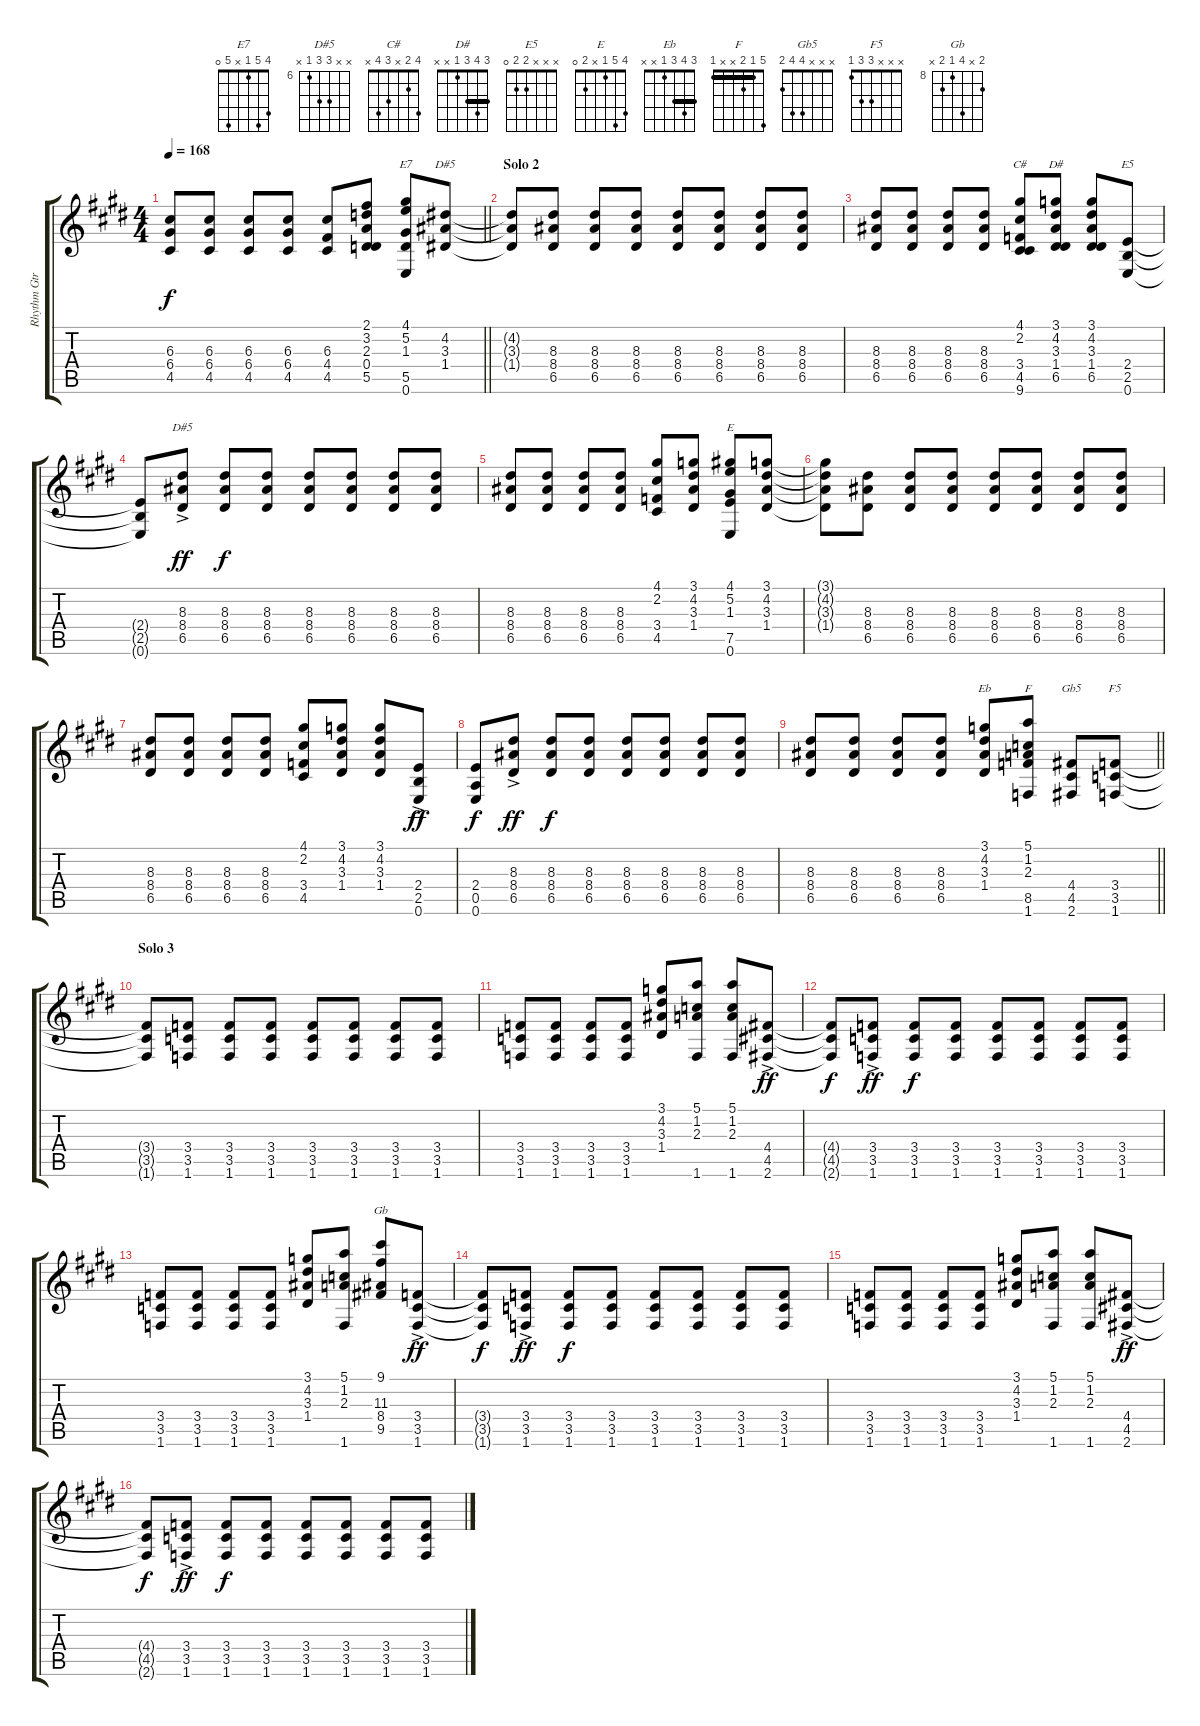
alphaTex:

\track ("Rhythm Gtr. (elec.)" "Rhythm Gtr") {instrument overdrivenguitar}
\staff {score tabs}
\tuning (E4 B3 G3 D3 A2 E2) {hide}
\chord ("E7" 4 5 1 x 5 0)
\chord ("D#5" x 4 3 1 x x)
\chord ("C#" 4 2 x 3 4 x)
\chord ("D#" 3 4 3 1 x x) {barre 3}
\chord ("E5" x x x 2 2 0)
\chord ("D#5" x x 8 8 6 x) {firstfret 6}
\chord ("E" 4 5 1 x 2 0)
\chord ("Eb" 3 4 3 1 x x) {barre 3}
\chord ("F" 5 1 2 x x 1) {barre 1}
\chord ("Gb5" x x x 4 4 2)
\chord ("F5" x x x 3 3 1)
\chord ("Gb" 9 x 11 8 9 x) {firstfret 8}
\ts (4 4)
\tempo 168
\clef g2
\barLineRight lightlight
\ks e
(6.3 6.4 4.5).8{dy f} (6.3 6.4 4.5).8 (6.3 6.4 4.5).8 (6.3 6.4 4.5).8 (6.3 4.4 4.5).8 (2.1 3.2 2.3 0.4 5.5).8 (4.1 5.2 1.3 5.5 0.6).8{ch "E7"} (4.2 3.3 1.4).8{ch "D#5"} |
\section ("" "Solo 2")
(4.2{t} 3.3{t} 1.4{t}).8 (8.3 8.4 6.5).8 (8.3 8.4 6.5).8 (8.3 8.4 6.5).8 (8.3 8.4 6.5).8 (8.3 8.4 6.5).8 (8.3 8.4 6.5).8 (8.3 8.4 6.5).8 |
(8.3 8.4 6.5).8 (8.3 8.4 6.5).8 (8.3 8.4 6.5).8 (8.3 8.4 6.5).8 (4.1 2.2 3.4 4.5 9.6).8{ch "C#"} (3.1 4.2 3.3 1.4 6.5).8{ch "D#"} (3.1 4.2 3.3 1.4 6.5).8 (2.4 2.5 0.6).8{ch "E5"} |
(2.4{t} 2.5{t} 0.6{t}).8 (8.3{ac} 8.4{ac} 6.5{ac}).8{ch "D#5" dy ff} (8.3 8.4 6.5).8{dy f} (8.3 8.4 6.5).8 (8.3 8.4 6.5).8 (8.3 8.4 6.5).8 (8.3 8.4 6.5).8 (8.3 8.4 6.5).8 |
(8.3 8.4 6.5).8 (8.3 8.4 6.5).8 (8.3 8.4 6.5).8 (8.3 8.4 6.5).8 (4.1 2.2 3.4 4.5).8 (3.1 4.2 3.3 1.4).8 (4.1 5.2 1.3 7.5 0.6).8{ch "E"} (3.1 4.2 3.3 1.4).8 |
(3.1{t} 4.2{t} 3.3{t} 1.4{t}).8 (8.3 8.4 6.5).8 (8.3 8.4 6.5).8 (8.3 8.4 6.5).8 (8.3 8.4 6.5).8 (8.3 8.4 6.5).8 (8.3 8.4 6.5).8 (8.3 8.4 6.5).8 |
(8.3 8.4 6.5).8 (8.3 8.4 6.5).8 (8.3 8.4 6.5).8 (8.3 8.4 6.5).8 (4.1 2.2 3.4 4.5).8 (3.1 4.2 3.3 1.4).8 (3.1 4.2 3.3 1.4).8 (2.4{ac} 2.5{ac} 0.6{ac}).8{dy ff} |
(2.4 0.5 0.6).8{dy f} (8.3{ac} 8.4{ac} 6.5{ac}).8{dy ff} (8.3 8.4 6.5).8{dy f} (8.3 8.4 6.5).8 (8.3 8.4 6.5).8 (8.3 8.4 6.5).8 (8.3 8.4 6.5).8 (8.3 8.4 6.5).8 |
\barLineRight lightlight
(8.3 8.4 6.5).8 (8.3 8.4 6.5).8 (8.3 8.4 6.5).8 (8.3 8.4 6.5).8 (3.1 4.2 3.3 1.4).8{ch "Eb"} (5.1 1.2 2.3 8.5 1.6).8{ch "F"} (4.4 4.5 2.6).8{ch "Gb5"} (3.4 3.5 1.6).8{ch "F5"} |
\section ("" "Solo 3")
(3.4{t} 3.5{t} 1.6{t}).8 (3.4 3.5 1.6).8 (3.4 3.5 1.6).8 (3.4 3.5 1.6).8 (3.4 3.5 1.6).8 (3.4 3.5 1.6).8 (3.4 3.5 1.6).8 (3.4 3.5 1.6).8 |
(3.4 3.5 1.6).8 (3.4 3.5 1.6).8 (3.4 3.5 1.6).8 (3.4 3.5 1.6).8 (3.1 4.2 3.3 1.4).8 (5.1 1.2 2.3 1.6).8 (5.1 1.2 2.3 1.6).8 (4.4{ac} 4.5{ac} 2.6{ac}).8{dy ff} |
(4.4{t} 4.5{t} 2.6{t}).8{dy f} (3.4{ac} 3.5{ac} 1.6{ac}).8{dy ff} (3.4 3.5 1.6).8{dy f} (3.4 3.5 1.6).8 (3.4 3.5 1.6).8 (3.4 3.5 1.6).8 (3.4 3.5 1.6).8 (3.4 3.5 1.6).8 |
(3.4 3.5 1.6).8 (3.4 3.5 1.6).8 (3.4 3.5 1.6).8 (3.4 3.5 1.6).8 (3.1 4.2 3.3 1.4).8 (5.1 1.2 2.3 1.6).8 (9.1 11.3 8.4 9.5).8{ch "Gb"} (3.4{ac} 3.5{ac} 1.6{ac}).8{dy ff} |
(3.4{t} 3.5{t} 1.6{t}).8{dy f} (3.4{ac} 3.5{ac} 1.6{ac}).8{dy ff} (3.4 3.5 1.6).8{dy f} (3.4 3.5 1.6).8 (3.4 3.5 1.6).8 (3.4 3.5 1.6).8 (3.4 3.5 1.6).8 (3.4 3.5 1.6).8 |
(3.4 3.5 1.6).8 (3.4 3.5 1.6).8 (3.4 3.5 1.6).8 (3.4 3.5 1.6).8 (3.1 4.2 3.3 1.4).8 (5.1 1.2 2.3 1.6).8 (5.1 1.2 2.3 1.6).8 (4.4{ac} 4.5{ac} 2.6{ac}).8{dy ff} |
(4.4{t} 4.5{t} 2.6{t}).8{dy f} (3.4{ac} 3.5{ac} 1.6{ac}).8{dy ff} (3.4 3.5 1.6).8{dy f} (3.4 3.5 1.6).8 (3.4 3.5 1.6).8 (3.4 3.5 1.6).8 (3.4 3.5 1.6).8 (3.4 3.5 1.6).8
